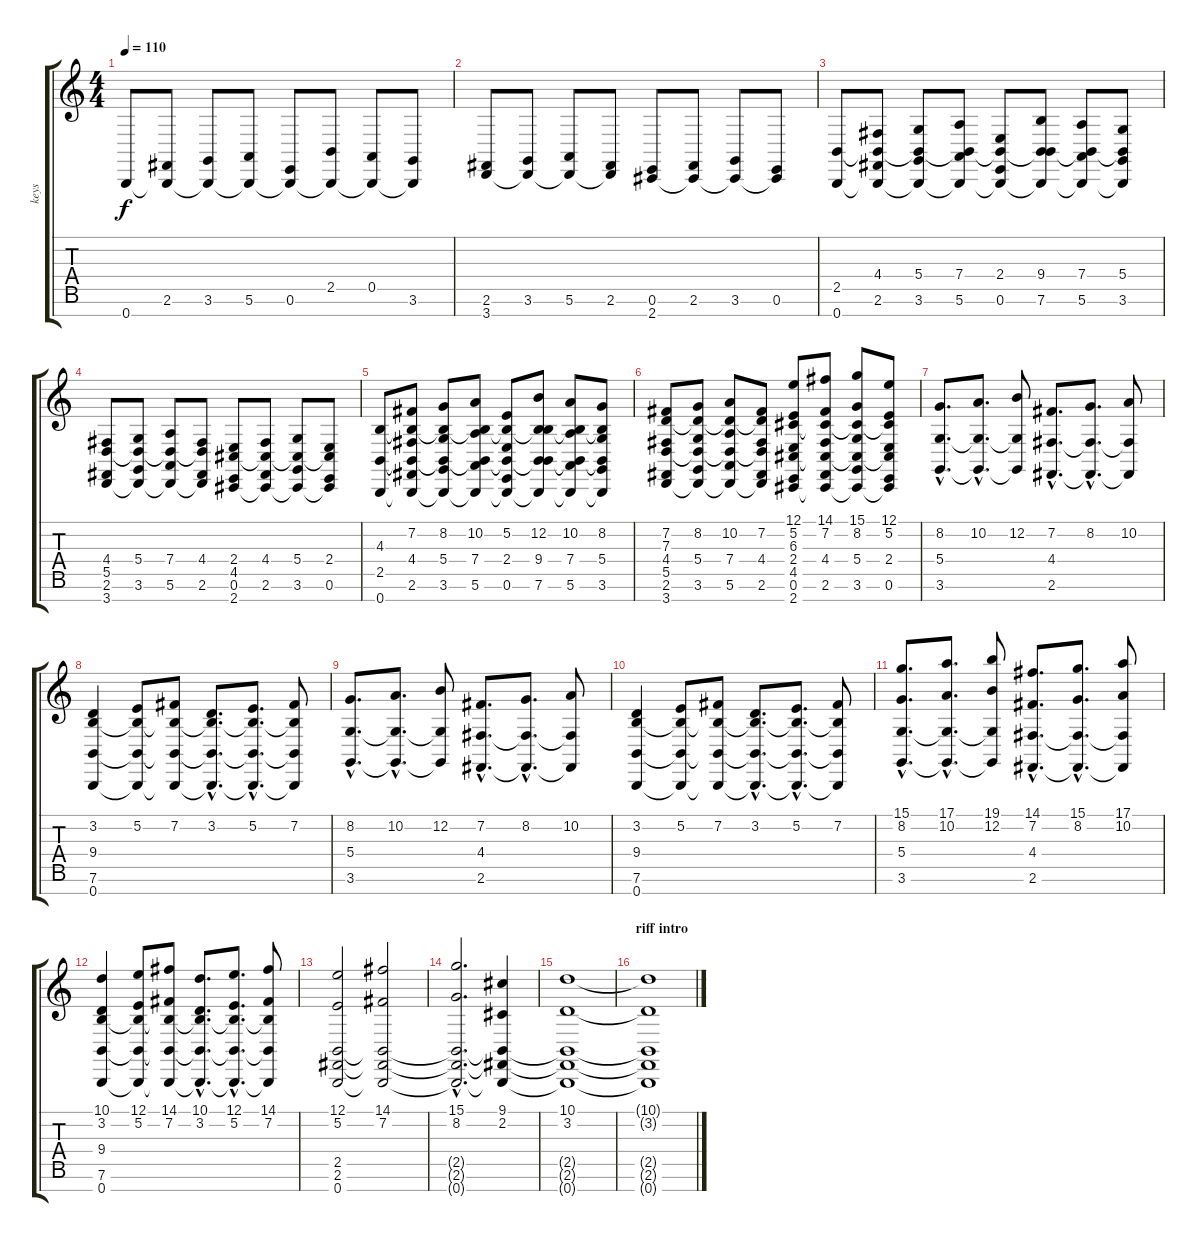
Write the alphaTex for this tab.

\track ("keys" "keys") {instrument stringensemble1}
\staff {score tabs}
\tuning (E4 B3 G3 D3 A2 E2 B1) {hide}
\ts (4 4)
\tempo 110
\clef g2
\ks c
0.7.8{dy f} (2.6 0.7{t}).8 (3.6 0.7{t}).8 (5.6 0.7{t}).8 (0.6 0.7{t}).8 (2.5 0.7{t}).8 (0.5 0.7{t}).8 (3.6 0.7{t}).8 |
(2.6 3.7).8 (3.6 3.7{t}).8 (5.6 3.7{t}).8 (2.6 3.7{t}).8 (0.6 2.7).8 (2.6 2.7{t}).8 (3.6 2.7{t}).8 (0.6 2.7{t}).8 |
(2.5 0.7).8 (4.4 2.5{t} 2.6 0.7{t}).8 (5.4 2.5{t} 3.6 0.7{t}).8 (7.4 2.5{t} 5.6 0.7{t}).8 (2.4 2.5{t} 0.6 0.7{t}).8 (9.4 2.5{t} 7.6 0.7{t}).8 (7.4 2.5{t} 5.6 0.7{t}).8 (5.4 2.5{t} 3.6 0.7{t}).8 |
(4.4 5.5 2.6 3.7).8 (5.4 5.5{t} 3.6 3.7{t}).8 (7.4 5.5{t} 5.6 3.7{t}).8 (4.4 5.5{t} 2.6 3.7{t}).8 (2.4 4.5 0.6 2.7).8 (4.4 4.5{t} 2.6 2.7{t}).8 (5.4 4.5{t} 3.6 2.7{t}).8 (2.4 4.5{t} 0.6 2.7{t}).8 |
(4.3 2.5 0.7).8 (7.2 4.3{t} 4.4 2.5{t} 2.6 0.7{t}).8 (8.2 4.3{t} 5.4 2.5{t} 3.6 0.7{t}).8 (10.2 4.3{t} 7.4 2.5{t} 5.6 0.7{t}).8 (5.2 4.3{t} 2.4 2.5{t} 0.6 0.7{t}).8 (12.2 4.3{t} 9.4 2.5{t} 7.6 0.7{t}).8 (10.2 4.3{t} 7.4 2.5{t} 5.6 0.7{t}).8 (8.2 4.3{t} 5.4 2.5{t} 3.6 0.7{t}).8 |
(7.2 7.3 4.4 5.5 2.6 3.7).8 (8.2 7.3{t} 5.4 5.5{t} 3.6 3.7{t}).8 (10.2 7.3{t} 7.4 5.5{t} 5.6 3.7{t}).8 (7.2 7.3{t} 4.4 5.5{t} 2.6 3.7{t}).8 (12.1 5.2 6.3 2.4 4.5 0.6 2.7).8 (14.1 7.2 6.3{t} 4.4 4.5{t} 2.6 2.7{t}).8 (15.1 8.2 6.3{t} 5.4 4.5{t} 3.6 2.7{t}).8 (12.1 5.2 6.3{t} 2.4 4.5{t} 0.6 2.7{t}).8 |
(8.2{hac} 5.4{hac} 3.6{hac}).8{d} (10.2{hac} 5.4{hac t} 3.6{hac t}).8{d} (12.2 5.4{t} 3.6{t}).8 (7.2{hac} 4.4{hac} 2.6{hac}).8{d} (8.2{hac} 4.4{hac t} 2.6{hac t}).8{d} (10.2 4.4{t} 2.6{t}).8 |
(3.2 9.4 7.6 0.7).4 (5.2 9.4{t} 7.6{t} 0.7{t}).8 (7.2 9.4{t} 7.6{t} 0.7{t}).8 (3.2{hac} 9.4{hac t} 7.6{hac t} 0.7{hac t}).8{d} (5.2{hac} 9.4{hac t} 7.6{hac t} 0.7{hac t}).8{d} (7.2 9.4{t} 7.6{t} 0.7{t}).8 |
(8.2{hac} 5.4{hac} 3.6{hac}).8{d} (10.2{hac} 5.4{hac t} 3.6{hac t}).8{d} (12.2 5.4{t} 3.6{t}).8 (7.2{hac} 4.4{hac} 2.6{hac}).8{d} (8.2{hac} 4.4{hac t} 2.6{hac t}).8{d} (10.2 4.4{t} 2.6{t}).8 |
(3.2 9.4 7.6 0.7).4 (5.2 9.4{t} 7.6{t} 0.7{t}).8 (7.2 9.4{t} 7.6{t} 0.7{t}).8 (3.2{hac} 9.4{hac t} 7.6{hac t} 0.7{hac t}).8{d} (5.2{hac} 9.4{hac t} 7.6{hac t} 0.7{hac t}).8{d} (7.2 9.4{t} 7.6{t} 0.7{t}).8 |
(15.1{hac} 8.2{hac} 5.4{hac} 3.6{hac}).8{d} (17.1{hac} 10.2{hac} 5.4{hac t} 3.6{hac t}).8{d} (19.1 12.2 5.4{t} 3.6{t}).8 (14.1{hac} 7.2{hac} 4.4{hac} 2.6{hac}).8{d} (15.1{hac} 8.2{hac} 4.4{hac t} 2.6{hac t}).8{d} (17.1 10.2 4.4{t} 2.6{t}).8 |
(10.1 3.2 9.4 7.6 0.7).4 (12.1 5.2 9.4{t} 7.6{t} 0.7{t}).8 (14.1 7.2 9.4{t} 7.6{t} 0.7{t}).8 (10.1{hac} 3.2{hac} 9.4{hac t} 7.6{hac t} 0.7{hac t}).8{d} (12.1{hac} 5.2{hac} 9.4{hac t} 7.6{hac t} 0.7{hac t}).8{d} (14.1 7.2 9.4{t} 7.6{t} 0.7{t}).8 |
(12.1 5.2 2.5 2.6 0.7).2 (14.1 7.2 2.5{t} 2.6{t} 0.7{t}).2 |
(15.1{hac} 8.2{hac} 2.5{hac t} 2.6{hac t} 0.7{hac t}).2{d} (9.1 2.2 2.5{t} 2.6{t} 0.7{t}).4 |
(10.1 3.2 2.5{t} 2.6{t} 0.7{t}).1 |
\section ("" "riff intro")
(10.1{t} 3.2{t} 2.5{t} 2.6{t} 0.7{t}).1{volume 0}
